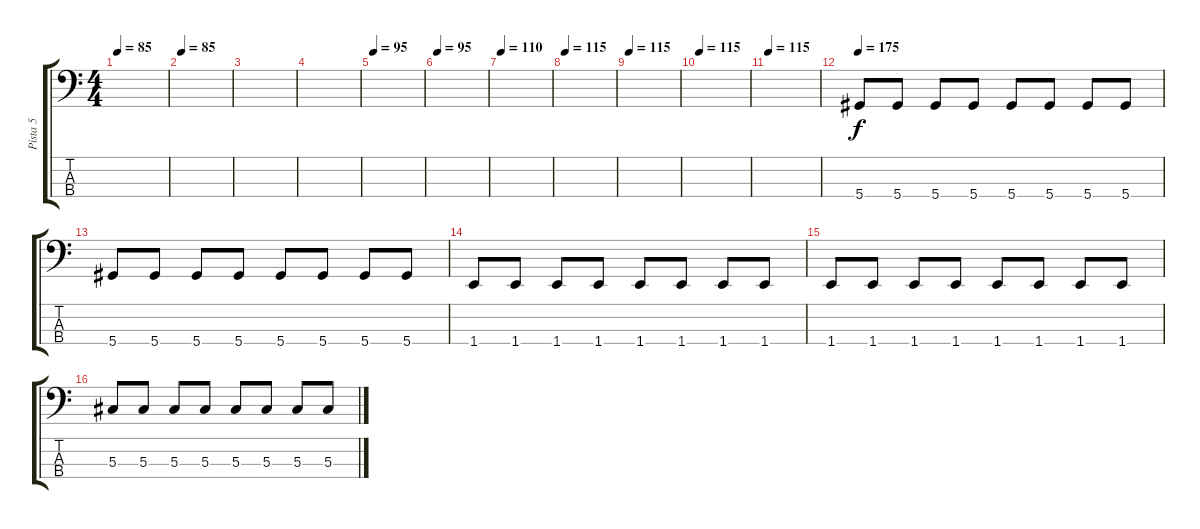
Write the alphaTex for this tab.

\track ("Pista 5" "Pista 5") {instrument electricbasspick}
\staff {score tabs}
\tuning (Gb2 Db2 Ab1 Eb1) {hide}
\ts (4 4)
\tempo 85
\clef f4
\ks c
|
\tempo 85
|
|
|
\tempo 95
|
\tempo 95
|
\tempo 110
|
\tempo 115
|
\tempo 115
|
\tempo 115
|
\tempo 250
\tempo 115
|
\tempo 175
5.4.8 5.4.8 5.4.8 5.4.8 5.4.8 5.4.8 5.4.8 5.4.8 |
5.4.8 5.4.8 5.4.8 5.4.8 5.4.8 5.4.8 5.4.8 5.4.8 |
1.4.8 1.4.8 1.4.8 1.4.8 1.4.8 1.4.8 1.4.8 1.4.8 |
1.4.8 1.4.8 1.4.8 1.4.8 1.4.8 1.4.8 1.4.8 1.4.8 |
5.3.8 5.3.8 5.3.8 5.3.8 5.3.8 5.3.8 5.3.8 5.3.8
